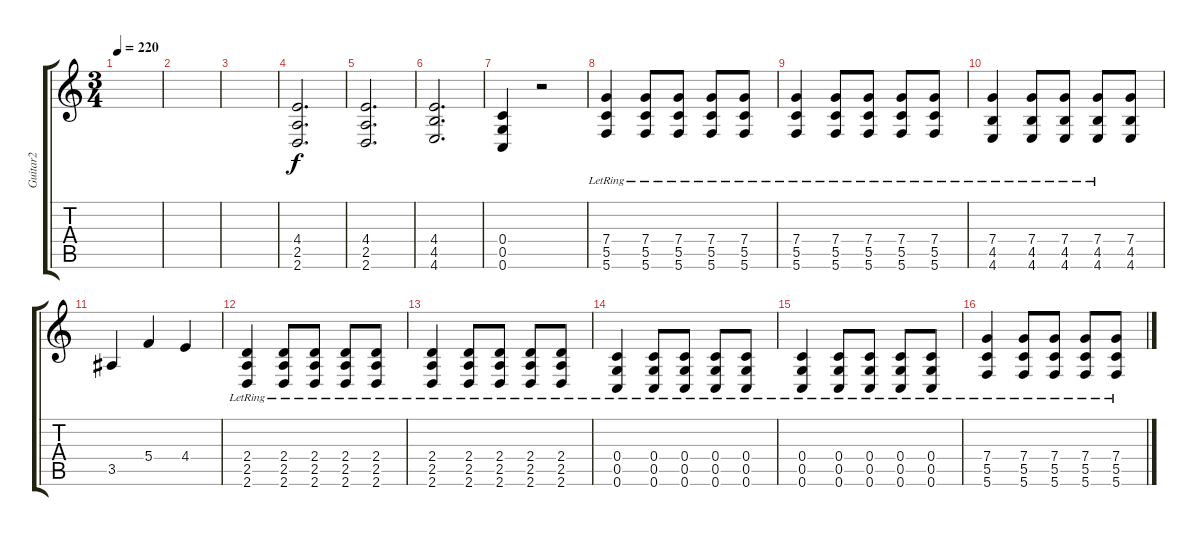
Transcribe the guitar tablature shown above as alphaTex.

\track ("Guitar2" "Guitar2") {instrument distortionguitar}
\staff {score tabs}
\tuning (D4 A3 F3 C3 G2 C2) {hide}
\ts (3 4)
\tempo 220
\clef g2
\ks c
|
|
|
(4.4 2.5 2.6).2{d} |
(4.4 2.5 2.6).2{d} |
(4.4 4.5 4.6).2{d} |
(0.4 0.5 0.6).4 r.2 |
(7.4{lr} 5.5{lr} 5.6{lr}).4 (7.4{lr} 5.5{lr} 5.6{lr}).8 (7.4{lr} 5.5{lr} 5.6{lr}).8 (7.4{lr} 5.5{lr} 5.6{lr}).8 (7.4{lr} 5.5{lr} 5.6{lr}).8 |
(7.4{lr} 5.5{lr} 5.6{lr}).4 (7.4{lr} 5.5{lr} 5.6{lr}).8 (7.4{lr} 5.5{lr} 5.6{lr}).8 (7.4{lr} 5.5{lr} 5.6{lr}).8 (7.4{lr} 5.5{lr} 5.6{lr}).8 |
(7.4{lr} 4.5{lr} 4.6{lr}).4 (7.4{lr} 4.5{lr} 4.6{lr}).8 (7.4{lr} 4.5{lr} 4.6{lr}).8 (7.4{lr} 4.5{lr} 4.6{lr}).8 (7.4 4.5 4.6).8 |
3.5.4 5.4.4 4.4.4 |
(2.4{lr} 2.5{lr} 2.6{lr}).4 (2.4{lr} 2.5{lr} 2.6{lr}).8 (2.4{lr} 2.5{lr} 2.6{lr}).8 (2.4{lr} 2.5{lr} 2.6{lr}).8 (2.4{lr} 2.5{lr} 2.6{lr}).8 |
(2.4{lr} 2.5{lr} 2.6{lr}).4 (2.4{lr} 2.5{lr} 2.6{lr}).8 (2.4{lr} 2.5{lr} 2.6{lr}).8 (2.4{lr} 2.5{lr} 2.6{lr}).8 (2.4{lr} 2.5{lr} 2.6{lr}).8 |
(0.4{lr} 0.5{lr} 0.6{lr}).4 (0.4{lr} 0.5{lr} 0.6{lr}).8 (0.4{lr} 0.5{lr} 0.6{lr}).8 (0.4{lr} 0.5{lr} 0.6{lr}).8 (0.4{lr} 0.5{lr} 0.6{lr}).8 |
(0.4{lr} 0.5{lr} 0.6{lr}).4 (0.4{lr} 0.5{lr} 0.6{lr}).8 (0.4{lr} 0.5{lr} 0.6{lr}).8 (0.4{lr} 0.5{lr} 0.6{lr}).8 (0.4{lr} 0.5{lr} 0.6{lr}).8 |
(7.4{lr} 5.5{lr} 5.6{lr}).4 (7.4{lr} 5.5{lr} 5.6{lr}).8 (7.4{lr} 5.5{lr} 5.6{lr}).8 (7.4{lr} 5.5{lr} 5.6{lr}).8 (7.4{lr} 5.5{lr} 5.6{lr}).8
